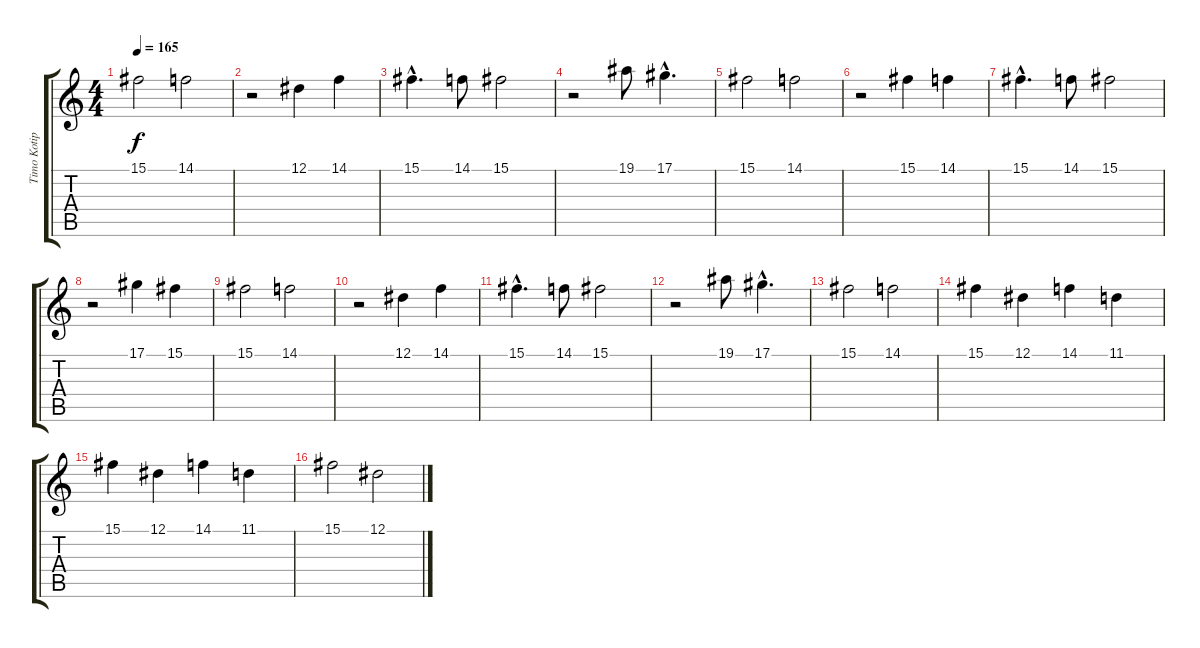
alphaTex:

\track ("Timo Kotipelto" "Timo Kotip") {instrument lead6voice}
\staff {score tabs}
\tuning (Eb4 Bb3 Gb3 Db3 Ab2 Eb2) {hide}
\ts (4 4)
\tempo 165
\clef g2
\ks c
15.1.2{dy f} 14.1.2 |
r.2 12.1.4 14.1.4 |
15.1{hac}.4{d} 14.1.8 15.1.2 |
r.2 19.1.8 17.1{hac}.4{d} |
15.1.2 14.1.2 |
r.2 15.1.4 14.1.4 |
15.1{hac}.4{d} 14.1.8 15.1.2 |
r.2 17.1.4 15.1.4 |
15.1.2 14.1.2 |
r.2 12.1.4 14.1.4 |
15.1{hac}.4{d} 14.1.8 15.1.2 |
r.2 19.1.8 17.1{hac}.4{d} |
15.1.2 14.1.2 |
15.1.4 12.1.4 14.1.4 11.1.4 |
15.1.4 12.1.4 14.1.4 11.1.4 |
15.1.2 12.1.2
